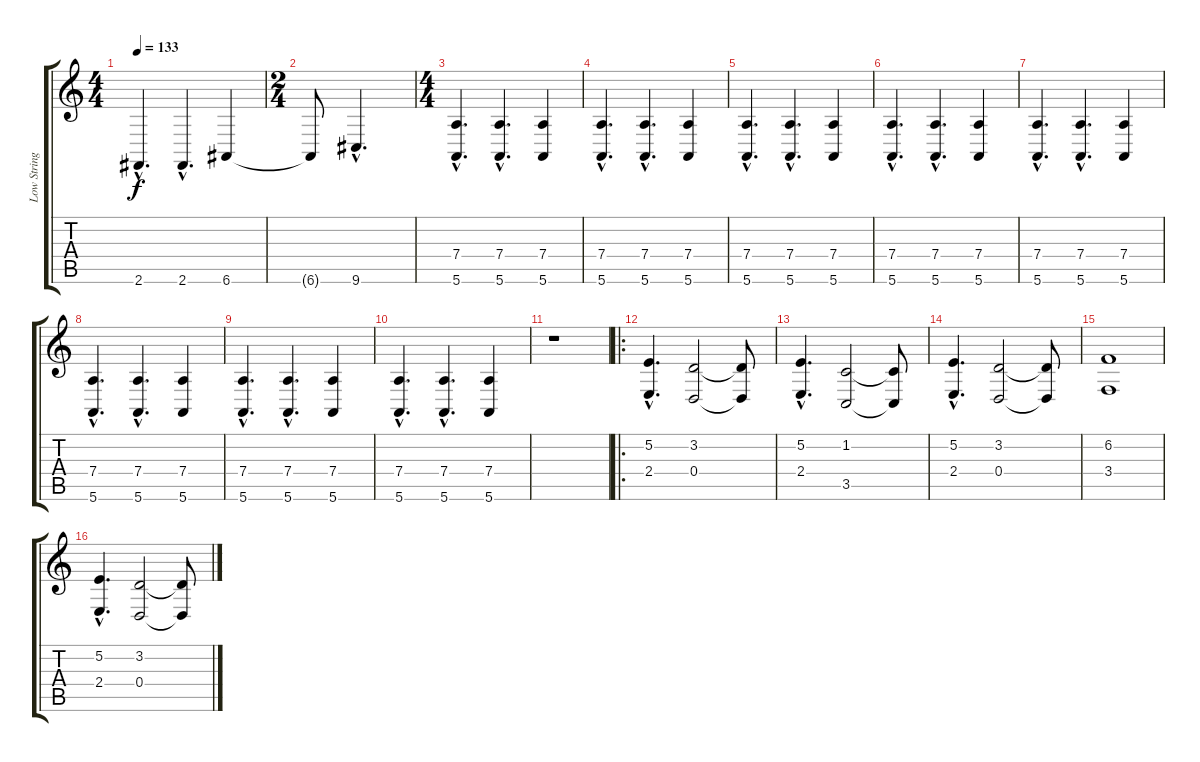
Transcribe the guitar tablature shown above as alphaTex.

\track ("Low Strings" "Low String") {instrument stringensemble1}
\staff {score tabs}
\tuning (E4 B3 G3 D3 A2 E2) {hide}
\ts (4 4)
\tempo 133
\clef g2
\ks c
2.6{hac}.4{d dy f} 2.6{hac}.4{d} 6.6.4 |
\ts (2 4)
6.6{t}.8 9.6{hac}.4{d} |
\ts (4 4)
(7.4{hac} 5.6{hac}).4{d} (7.4{hac} 5.6{hac}).4{d} (7.4 5.6).4 |
(7.4{hac} 5.6{hac}).4{d} (7.4{hac} 5.6{hac}).4{d} (7.4 5.6).4 |
(7.4{hac} 5.6{hac}).4{d} (7.4{hac} 5.6{hac}).4{d} (7.4 5.6).4 |
(7.4{hac} 5.6{hac}).4{d} (7.4{hac} 5.6{hac}).4{d} (7.4 5.6).4 |
(7.4{hac} 5.6{hac}).4{d} (7.4{hac} 5.6{hac}).4{d} (7.4 5.6).4 |
(7.4{hac} 5.6{hac}).4{d} (7.4{hac} 5.6{hac}).4{d} (7.4 5.6).4 |
(7.4{hac} 5.6{hac}).4{d} (7.4{hac} 5.6{hac}).4{d} (7.4 5.6).4 |
(7.4{hac} 5.6{hac}).4{d} (7.4{hac} 5.6{hac}).4{d} (7.4 5.6).4 |
r.1 |
\ro
(5.2{hac} 2.4{hac}).4{d} (3.2 0.4).2 (3.2{t} 0.4{t}).8 |
(5.2{hac} 2.4{hac}).4{d} (1.2 3.5).2 (1.2{t} 3.5{t}).8 |
(5.2{hac} 2.4{hac}).4{d} (3.2 0.4).2 (3.2{t} 0.4{t}).8 |
(6.2 3.4).1 |
(5.2{hac} 2.4{hac}).4{d} (3.2 0.4).2 (3.2{t} 0.4{t}).8
